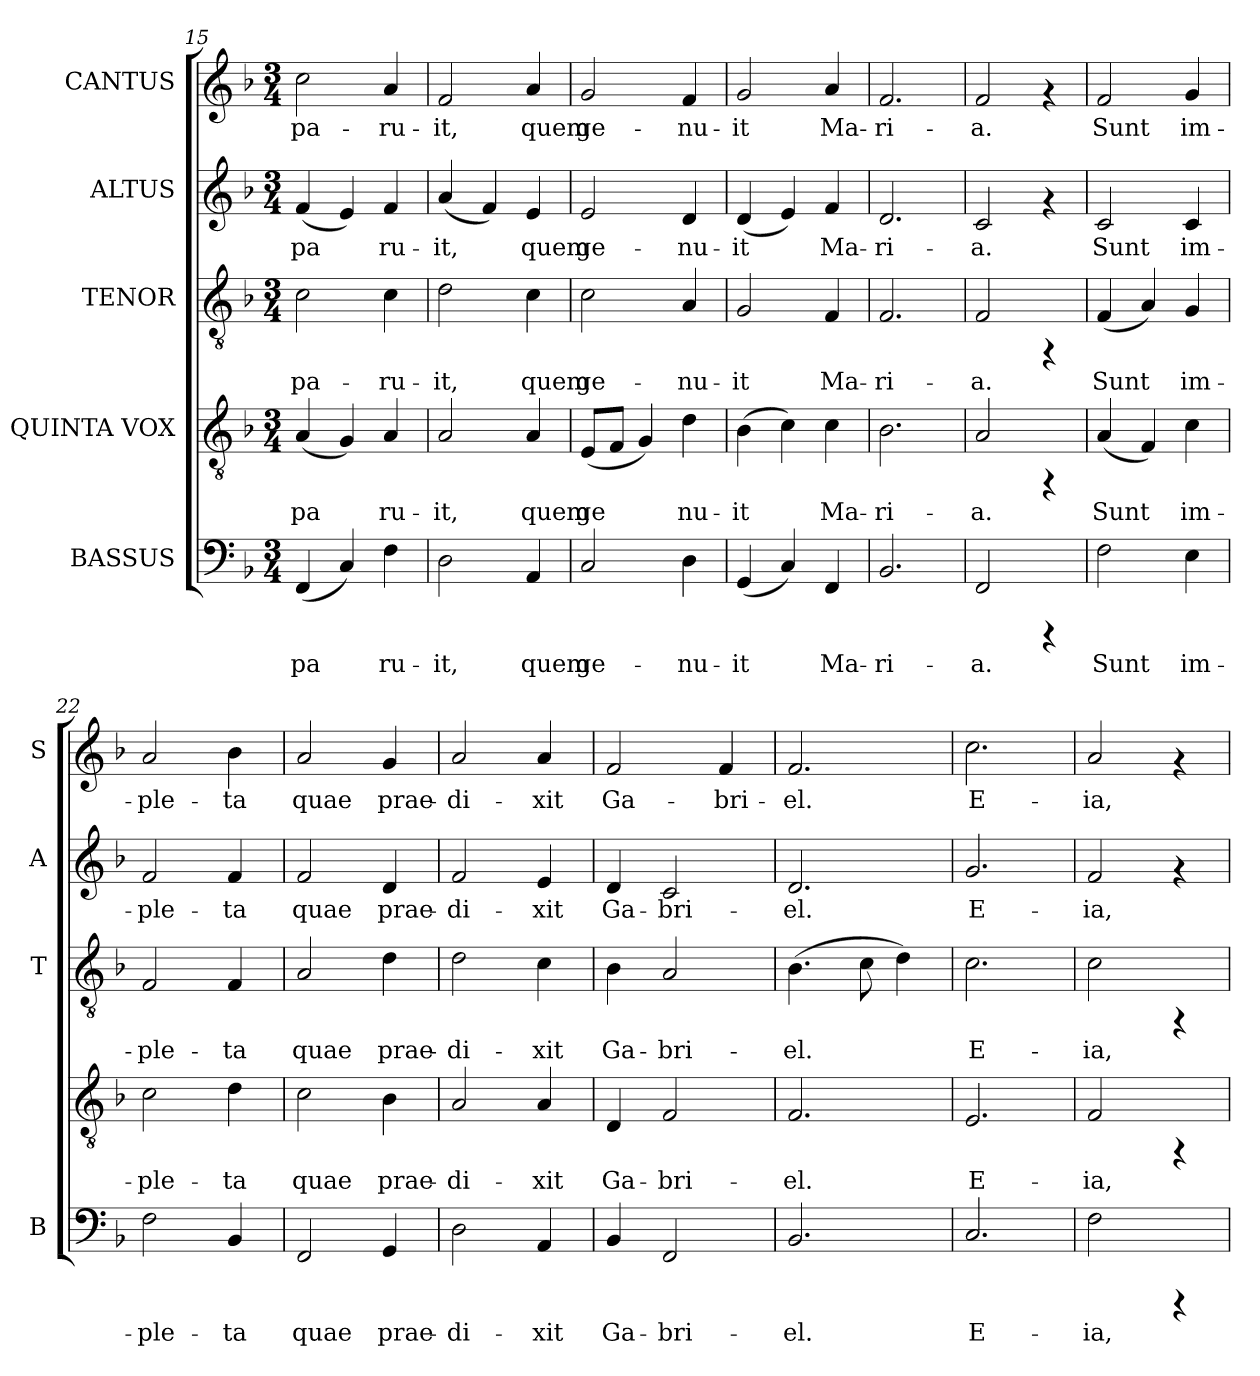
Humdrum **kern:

**kern	**text	**kern	**text	**kern	**text	**kern	**text	**kern	**text
*part5	*part5	*part4	*part4	*part3	*part3	*part2	*part2	*part1	*part1
*staff5	*staff5	*staff4	*staff4	*staff3	*staff3	*staff2	*staff2	*staff1	*staff1
*I"BASSUS	*	*I"QUINTA VOX	*	*I"TENOR	*	*I"ALTUS	*	*I"CANTUS	*
*I'B	*	*	*	*I'T	*	*I'A	*	*I'S	*
*clefF4	*	*clefGv2	*	*clefGv2	*	*clefG2	*	*clefG2	*
*k[b-]	*	*k[b-]	*	*k[b-]	*	*k[b-]	*	*k[b-]	*
*F:	*	*F:	*	*F:	*	*F:	*	*F:	*
*M3/4	*	*M3/4	*	*M3/4	*	*M3/4	*	*M3/4	*
=15	=15	=15	=15	=15	=15	=15	=15	=15	=15
!	!LO:LY:b:rj	!	!LO:LY:b:rj	!	!LO:LY:b:rj	!	!LO:LY:b:rj	!	!LO:LY:b:rj
(<4FF/	-pa-	(<4A/	-pa-	2c\	-pa-	(<4f/	-pa-	2cc\	-pa-
!	!LO:LY:b:rj	!	!LO:LY:b:rj	!	!	!	!LO:LY:b:rj	!	!
4C/)	--	4G/)	--	.	.	4e/)	--	.	.
!	!LO:LY:b:rj	!	!LO:LY:b:rj	!	!LO:LY:b:rj	!	!LO:LY:b:rj	!	!LO:LY:b:rj
4F\	-ru-	4A/	-ru-	4c\	-ru-	4f/	-ru-	4a/	-ru-
=16	=16	=16	=16	=16	=16	=16	=16	=16	=16
!	!LO:LY:b:rj	!	!LO:LY:b:rj	!	!LO:LY:b:rj	!	!LO:LY:b:rj	!	!LO:LY:b:rj
2D\	-it,	2A/	-it,	2d\	-it,	(<4a/	-it,	2f/	-it,
!	!	!	!	!	!	!	!LO:LY:b:rj	!	!
.	.	.	.	.	.	4f/)	.	.	.
!	!LO:LY:b:rj	!	!LO:LY:b:rj	!	!LO:LY:b:rj	!	!LO:LY:b:rj	!	!LO:LY:b:rj
4AA/	quem	4A/	quem	4c\	quem	4e/	quem	4a/	quem
=17	=17	=17	=17	=17	=17	=17	=17	=17	=17
!	!LO:LY:b:rj	!	!LO:LY:b:rj	!	!LO:LY:b:rj	!	!LO:LY:b:rj	!	!LO:LY:b:rj
2C/	ge-	(<8E/L	ge-	2c\	ge-	2e/	ge-	2g/	ge-
!	!	!	!LO:LY:b:rj	!	!	!	!	!	!
.	.	8F/J	--	.	.	.	.	.	.
!	!	!	!LO:LY:b:rj	!	!	!	!	!	!
.	.	4G/)	--	.	.	.	.	.	.
!	!LO:LY:b:rj	!	!LO:LY:b:rj	!	!LO:LY:b:rj	!	!LO:LY:b:rj	!	!LO:LY:b:rj
4D\	-nu-	4d\	-nu-	4A/	-nu-	4d/	-nu-	4f/	-nu-
!!LO:PB:g=z
=18	=18	=18	=18	=18	=18	=18	=18	=18	=18
!	!LO:LY:b:rj	!	!LO:LY:b:rj	!	!LO:LY:b:rj	!	!LO:LY:b:rj	!	!LO:LY:b:rj
(<4GG/	-it	(>4B-\	-it	2G/	-it	(<4d/	-it	2g/	-it
!	!LO:LY:b:rj	!	!LO:LY:b:rj	!	!	!	!LO:LY:b:rj	!	!
4C/)	.	4c\)	.	.	.	4e/)	.	.	.
!	!LO:LY:b:rj	!	!LO:LY:b:rj	!	!LO:LY:b:rj	!	!LO:LY:b:rj	!	!LO:LY:b:rj
4FF/	Ma-	4c\	Ma-	4F/	Ma-	4f/	Ma-	4a/	Ma-
=19	=19	=19	=19	=19	=19	=19	=19	=19	=19
!	!LO:LY:b:rj	!	!LO:LY:b:rj	!	!LO:LY:b:rj	!	!LO:LY:b:rj	!	!LO:LY:b:rj
2.BB-/	-ri-	2.B-\	-ri-	2.F/	-ri-	2.d/	-ri-	2.f/	-ri-
=20	=20	=20	=20	=20	=20	=20	=20	=20	=20
!	!LO:LY:b:rj	!	!LO:LY:b:rj	!	!LO:LY:b:rj	!	!LO:LY:b:rj	!	!LO:LY:b:rj
2FF/	-a.	2A/	-a.	2F/	-a.	2c/	-a.	2f/	-a.
4rCCC	.	4rFF	.	4rFF	.	4rf	.	4rf	.
=21	=21	=21	=21	=21	=21	=21	=21	=21	=21
!	!LO:LY:b:rj	!	!LO:LY:b:rj	!	!LO:LY:b:rj	!	!LO:LY:b:rj	!	!LO:LY:b:rj
2F\	Sunt	(<4A/	Sunt	(<4F/	Sunt	2c/	Sunt	2f/	Sunt
!	!	!	!LO:LY:b:rj	!	!LO:LY:b:rj	!	!	!	!
.	.	4F/)	.	4A/)	.	.	.	.	.
!	!LO:LY:b:rj	!	!LO:LY:b:rj	!	!LO:LY:b:rj	!	!LO:LY:b:rj	!	!LO:LY:b:rj
4E\	im-	4c\	im-	4G/	im-	4c/	im-	4g/	im-
=22	=22	=22	=22	=22	=22	=22	=22	=22	=22
!	!LO:LY:b:rj	!	!LO:LY:b:rj	!	!LO:LY:b:rj	!	!LO:LY:b:rj	!	!LO:LY:b:rj
2F\	-ple-	2c\	-ple-	2F/	-ple-	2f/	-ple-	2a/	-ple-
!	!LO:LY:b:rj	!	!LO:LY:b:rj	!	!LO:LY:b:rj	!	!LO:LY:b:rj	!	!LO:LY:b:rj
4BB-/	-ta	4d\	-ta	4F/	-ta	4f/	-ta	4b-\	-ta
=23	=23	=23	=23	=23	=23	=23	=23	=23	=23
!	!LO:LY:b:rj	!	!LO:LY:b:rj	!	!LO:LY:b:rj	!	!LO:LY:b:rj	!	!LO:LY:b:rj
2FF/	quae	2c\	quae	2A/	quae	2f/	quae	2a/	quae
!	!LO:LY:b:rj	!	!LO:LY:b:rj	!	!LO:LY:b:rj	!	!LO:LY:b:rj	!	!LO:LY:b:rj
4GG/	prae-	4B-\	prae-	4d\	prae-	4d/	prae-	4g/	prae-
=24	=24	=24	=24	=24	=24	=24	=24	=24	=24
!	!LO:LY:b:rj	!	!LO:LY:b:rj	!	!LO:LY:b:rj	!	!LO:LY:b:rj	!	!LO:LY:b:rj
2D\	-di-	2A/	-di-	2d\	-di-	2f/	-di-	2a/	-di-
!	!LO:LY:b:rj	!	!LO:LY:b:rj	!	!LO:LY:b:rj	!	!LO:LY:b:rj	!	!LO:LY:b:rj
4AA/	-xit	4A/	-xit	4c\	-xit	4e/	-xit	4a/	-xit
=25	=25	=25	=25	=25	=25	=25	=25	=25	=25
!	!LO:LY:b:rj	!	!LO:LY:b:rj	!	!LO:LY:b:rj	!	!LO:LY:b:rj	!	!LO:LY:b:rj
4BB-/	Ga-	4D/	Ga-	4B-\	Ga-	4d/	Ga-	2f/	Ga-
!	!LO:LY:b:rj	!	!LO:LY:b:rj	!	!LO:LY:b:rj	!	!LO:LY:b:rj	!	!
2FF/	-bri-	2F/	-bri-	2A/	-bri-	2c/	-bri-	.	.
!	!	!	!	!	!	!	!	!	!LO:LY:b:rj
.	.	.	.	.	.	.	.	4f/	-bri-
=26	=26	=26	=26	=26	=26	=26	=26	=26	=26
!	!LO:LY:b:rj	!	!LO:LY:b:rj	!	!LO:LY:b:rj	!	!LO:LY:b:rj	!	!LO:LY:b:rj
2.BB-/	-el.	2.F/	-el.	(>4.B-\	-el.	2.d/	-el.	2.f/	-el.
!	!	!	!	!	!LO:LY:b:rj	!	!	!	!
.	.	.	.	8c\	.	.	.	.	.
!	!	!	!	!	!LO:LY:b:rj	!	!	!	!
.	.	.	.	4d\)	.	.	.	.	.
=27	=27	=27	=27	=27	=27	=27	=27	=27	=27
!	!LO:LY:b:rj	!	!LO:LY:b:rj	!	!LO:LY:b:rj	!	!LO:LY:b:rj	!	!LO:LY:b:rj
2.C/	E-	2.E/	E-	2.c\	E-	2.g/	E-	2.cc\	E-
!!LO:LB:g=z
=28	=28	=28	=28	=28	=28	=28	=28	=28	=28
!	!LO:LY:b:rj	!	!LO:LY:b:rj	!	!LO:LY:b:rj	!	!LO:LY:b:rj	!	!LO:LY:b:rj
2F\	-ia,	2F/	-ia,	2c\	-ia,	2f/	-ia,	2a/	-ia,
4rCCC	.	4rFF	.	4rFF	.	4rf	.	4rf	.
=	=	=	=	=	=	=	=	=	=
*-	*-	*-	*-	*-	*-	*-	*-	*-	*-
